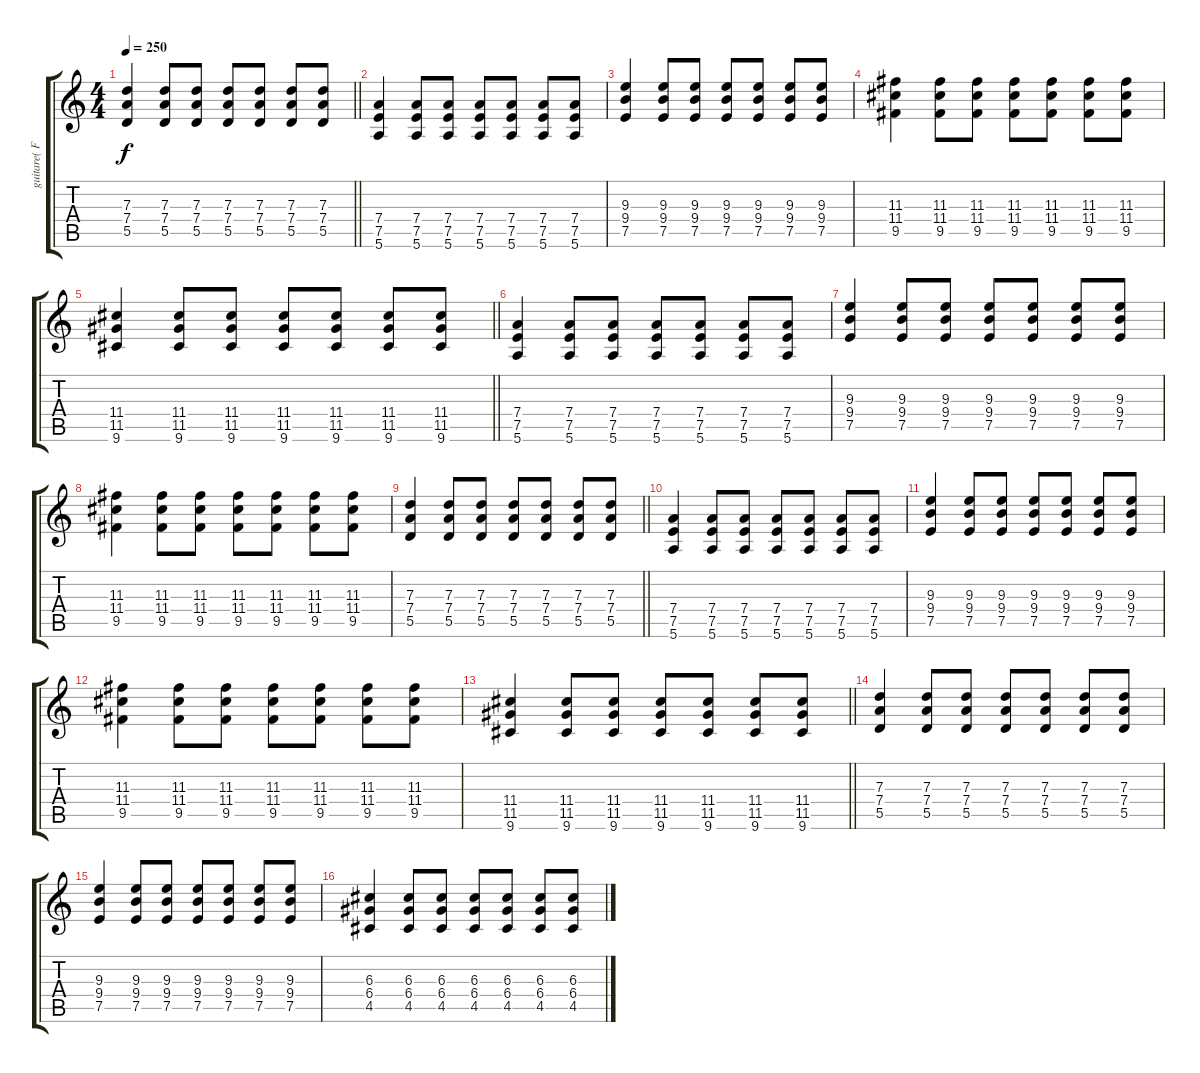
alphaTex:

\track ("guitare( Fred )" "guitare( F") {instrument distortionguitar}
\staff {score tabs}
\tuning (E4 B3 G3 D3 A2 E2) {hide}
\ts (4 4)
\tempo 250
\clef g2
\barLineRight lightlight
\ks c
(7.3 7.4 5.5).4{dy f} (7.3 7.4 5.5).8 (7.3 7.4 5.5).8 (7.3 7.4 5.5).8 (7.3 7.4 5.5).8 (7.3 7.4 5.5).8 (7.3 7.4 5.5).8 |
(7.4 7.5 5.6).4 (7.4 7.5 5.6).8 (7.4 7.5 5.6).8 (7.4 7.5 5.6).8 (7.4 7.5 5.6).8 (7.4 7.5 5.6).8 (7.4 7.5 5.6).8 |
(9.3 9.4 7.5).4 (9.3 9.4 7.5).8 (9.3 9.4 7.5).8 (9.3 9.4 7.5).8 (9.3 9.4 7.5).8 (9.3 9.4 7.5).8 (9.3 9.4 7.5).8 |
(11.3 11.4 9.5).4 (11.3 11.4 9.5).8 (11.3 11.4 9.5).8 (11.3 11.4 9.5).8 (11.3 11.4 9.5).8 (11.3 11.4 9.5).8 (11.3 11.4 9.5).8 |
\barLineRight lightlight
(11.4 11.5 9.6).4 (11.4 11.5 9.6).8 (11.4 11.5 9.6).8 (11.4 11.5 9.6).8 (11.4 11.5 9.6).8 (11.4 11.5 9.6).8 (11.4 11.5 9.6).8 |
(7.4 7.5 5.6).4 (7.4 7.5 5.6).8 (7.4 7.5 5.6).8 (7.4 7.5 5.6).8 (7.4 7.5 5.6).8 (7.4 7.5 5.6).8 (7.4 7.5 5.6).8 |
(9.3 9.4 7.5).4 (9.3 9.4 7.5).8 (9.3 9.4 7.5).8 (9.3 9.4 7.5).8 (9.3 9.4 7.5).8 (9.3 9.4 7.5).8 (9.3 9.4 7.5).8 |
(11.3 11.4 9.5).4 (11.3 11.4 9.5).8 (11.3 11.4 9.5).8 (11.3 11.4 9.5).8 (11.3 11.4 9.5).8 (11.3 11.4 9.5).8 (11.3 11.4 9.5).8 |
\barLineRight lightlight
(7.3 7.4 5.5).4 (7.3 7.4 5.5).8 (7.3 7.4 5.5).8 (7.3 7.4 5.5).8 (7.3 7.4 5.5).8 (7.3 7.4 5.5).8 (7.3 7.4 5.5).8 |
(7.4 7.5 5.6).4 (7.4 7.5 5.6).8 (7.4 7.5 5.6).8 (7.4 7.5 5.6).8 (7.4 7.5 5.6).8 (7.4 7.5 5.6).8 (7.4 7.5 5.6).8 |
(9.3 9.4 7.5).4 (9.3 9.4 7.5).8 (9.3 9.4 7.5).8 (9.3 9.4 7.5).8 (9.3 9.4 7.5).8 (9.3 9.4 7.5).8 (9.3 9.4 7.5).8 |
(11.3 11.4 9.5).4 (11.3 11.4 9.5).8 (11.3 11.4 9.5).8 (11.3 11.4 9.5).8 (11.3 11.4 9.5).8 (11.3 11.4 9.5).8 (11.3 11.4 9.5).8 |
\barLineRight lightlight
(11.4 11.5 9.6).4 (11.4 11.5 9.6).8 (11.4 11.5 9.6).8 (11.4 11.5 9.6).8 (11.4 11.5 9.6).8 (11.4 11.5 9.6).8 (11.4 11.5 9.6).8 |
(7.3 7.4 5.5).4 (7.3 7.4 5.5).8 (7.3 7.4 5.5).8 (7.3 7.4 5.5).8 (7.3 7.4 5.5).8 (7.3 7.4 5.5).8 (7.3 7.4 5.5).8 |
(9.3 9.4 7.5).4 (9.3 9.4 7.5).8 (9.3 9.4 7.5).8 (9.3 9.4 7.5).8 (9.3 9.4 7.5).8 (9.3 9.4 7.5).8 (9.3 9.4 7.5).8 |
(6.3 6.4 4.5).4 (6.3 6.4 4.5).8 (6.3 6.4 4.5).8 (6.3 6.4 4.5).8 (6.3 6.4 4.5).8 (6.3 6.4 4.5).8 (6.3 6.4 4.5).8
